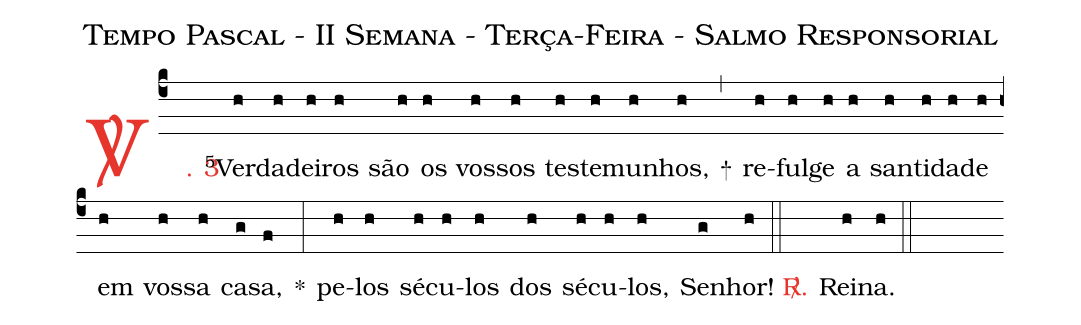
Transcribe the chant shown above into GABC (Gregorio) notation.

name: Tempo Pascal - II Semana - Terça-Feira - Salmo Responsorial;
%%
(c4)

<c><sp>V/</sp>. 3</c>() <v>\VSup{5}</v>Ver(h)da(h)dei(h)ros(h) são(h) os(h) vos(h)sos(h) tes(h)te(h)mu(h)nhos,(h) +(,)
re(h)ful(h)ge(h) a(h) san(h)ti(h)da(h)de(h) em(h) vos(h)sa(h) ca(g)sa,(f) *(:)
pe(h)los(h) sé(h)cu(h)los(h) dos(h) sé(h)cu(h)los,(h) Se(g)nhor!(h)

(::)

<nlba><c><sp>R/</sp>.</c>() Rei</nlba>(h)na.(h)

(::)
